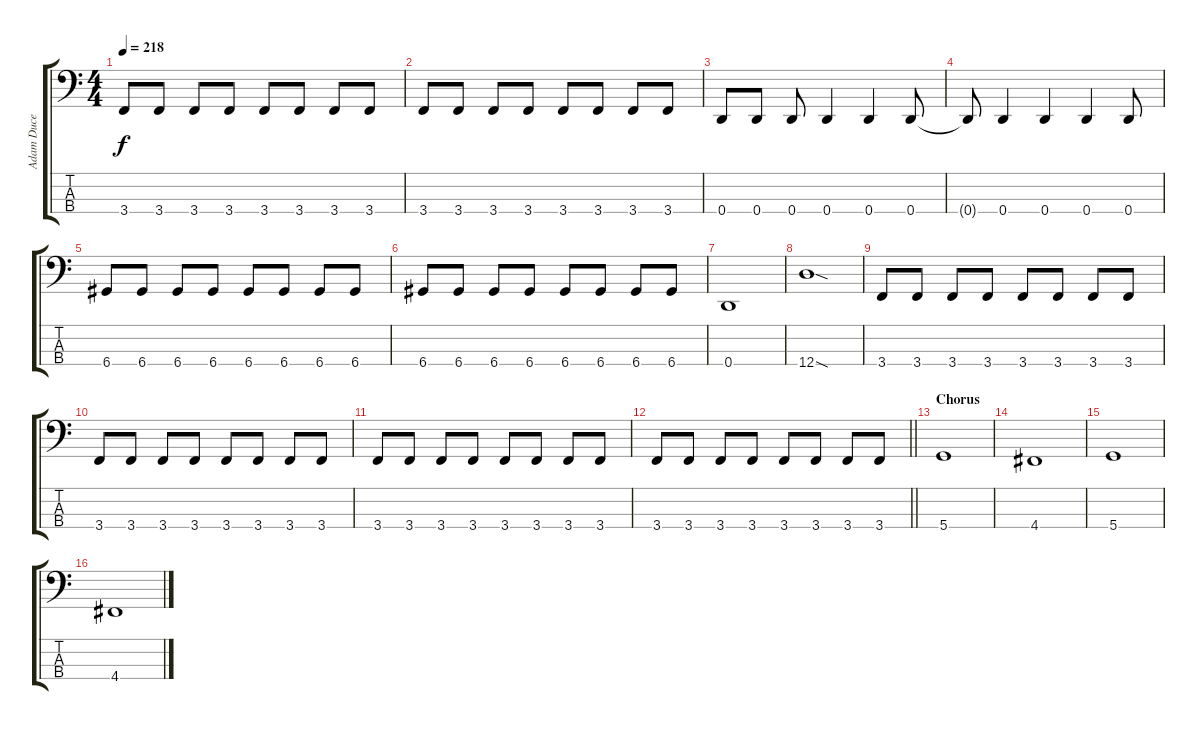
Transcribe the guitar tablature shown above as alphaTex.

\track ("Adam Duce" "Adam Duce") {instrument electricbasspick}
\staff {score tabs}
\tuning (F2 C2 G1 D1) {hide}
\ts (4 4)
\tempo 218
\clef f4
\ks c
3.4.8{dy f} 3.4.8 3.4.8 3.4.8 3.4.8 3.4.8 3.4.8 3.4.8 |
3.4.8 3.4.8 3.4.8 3.4.8 3.4.8 3.4.8 3.4.8 3.4.8 |
0.4.8 0.4.8 0.4.8 0.4.4 0.4.4 0.4.8 |
0.4{t}.8 0.4.4 0.4.4 0.4.4 0.4.8 |
6.4.8 6.4.8 6.4.8 6.4.8 6.4.8 6.4.8 6.4.8 6.4.8 |
6.4.8 6.4.8 6.4.8 6.4.8 6.4.8 6.4.8 6.4.8 6.4.8 |
0.4.1 |
12.4{sod}.1 |
3.4.8 3.4.8 3.4.8 3.4.8 3.4.8 3.4.8 3.4.8 3.4.8 |
3.4.8 3.4.8 3.4.8 3.4.8 3.4.8 3.4.8 3.4.8 3.4.8 |
3.4.8 3.4.8 3.4.8 3.4.8 3.4.8 3.4.8 3.4.8 3.4.8 |
\barLineRight lightlight
3.4.8 3.4.8 3.4.8 3.4.8 3.4.8 3.4.8 3.4.8 3.4.8 |
\section ("" "Chorus")
5.4.1 |
4.4.1 |
5.4.1 |
4.4.1
